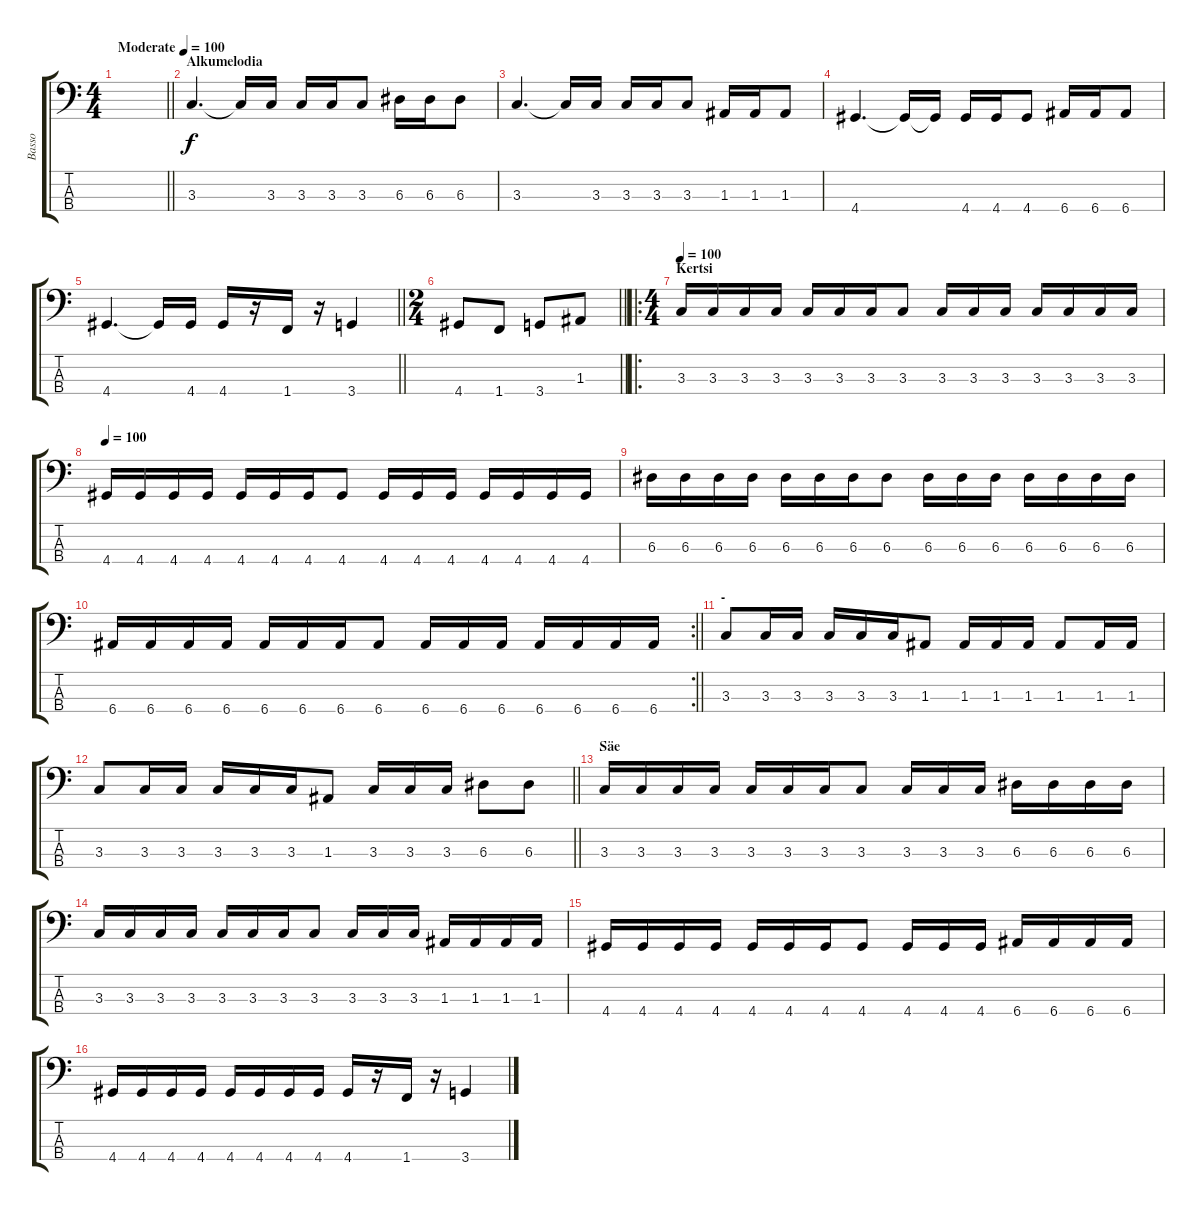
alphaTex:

\track ("Basso" "Basso") {instrument electricbasspick}
\staff {score tabs}
\tuning (G2 D2 A1 E1) {hide}
\ts (4 4)
\tempo (100 "Moderate")
\clef f4
\barLineRight lightlight
\ks c
|
\section ("" "Alkumelodia")
3.3.4{d} 3.3{t}.16 3.3.16 3.3.16 3.3.16 3.3.8 6.3.16 6.3.16 6.3.8 |
3.3.4{d} 3.3{t}.16 3.3.16 3.3.16 3.3.16 3.3.8 1.3.16 1.3.16 1.3.8 |
4.4.4{d} 4.4{t}.16 4.4{t}.16 4.4.16 4.4.16 4.4.8 6.4.16 6.4.16 6.4.8 |
\barLineRight lightlight
4.4.4{d} 4.4{t}.16 4.4.16 4.4.16 r.16 1.4.16 r.16 3.4.4 |
\ts (2 4)
\barLineRight lightlight
4.4.8 1.4.8 3.4.8 1.3.8 |
\ro
\ts (4 4)
\section ("" "Kertsi")
\tempo 100
3.3.16 3.3.16 3.3.16 3.3.16 3.3.16 3.3.16 3.3.16 3.3.8 3.3.16 3.3.16 3.3.16 3.3.16 3.3.16 3.3.16 3.3.16 |
\tempo 100
4.4.16 4.4.16 4.4.16 4.4.16 4.4.16 4.4.16 4.4.16 4.4.8 4.4.16 4.4.16 4.4.16 4.4.16 4.4.16 4.4.16 4.4.16 |
6.3.16 6.3.16 6.3.16 6.3.16 6.3.16 6.3.16 6.3.16 6.3.8 6.3.16 6.3.16 6.3.16 6.3.16 6.3.16 6.3.16 6.3.16 |
\rc 2
\barLineRight lightlight
6.4.16 6.4.16 6.4.16 6.4.16 6.4.16 6.4.16 6.4.16 6.4.8 6.4.16 6.4.16 6.4.16 6.4.16 6.4.16 6.4.16 6.4.16 |
\section ("" "- ")
3.3.8 3.3.16 3.3.16 3.3.16 3.3.16 3.3.16 1.3.8 1.3.16 1.3.16 1.3.16 1.3.8 1.3.16 1.3.16 |
\barLineRight lightlight
3.3.8 3.3.16 3.3.16 3.3.16 3.3.16 3.3.16 1.3.8 3.3.16 3.3.16 3.3.16 6.3.8 6.3.8 |
\section ("" "Säe")
3.3.16 3.3.16 3.3.16 3.3.16 3.3.16 3.3.16 3.3.16 3.3.8 3.3.16 3.3.16 3.3.16 6.3.16 6.3.16 6.3.16 6.3.16 |
3.3.16 3.3.16 3.3.16 3.3.16 3.3.16 3.3.16 3.3.16 3.3.8 3.3.16 3.3.16 3.3.16 1.3.16 1.3.16 1.3.16 1.3.16 |
4.4.16 4.4.16 4.4.16 4.4.16 4.4.16 4.4.16 4.4.16 4.4.8 4.4.16 4.4.16 4.4.16 6.4.16 6.4.16 6.4.16 6.4.16 |
4.4.16 4.4.16 4.4.16 4.4.16 4.4.16 4.4.16 4.4.16 4.4.16 4.4.16 r.16 1.4.16 r.16 3.4.4
